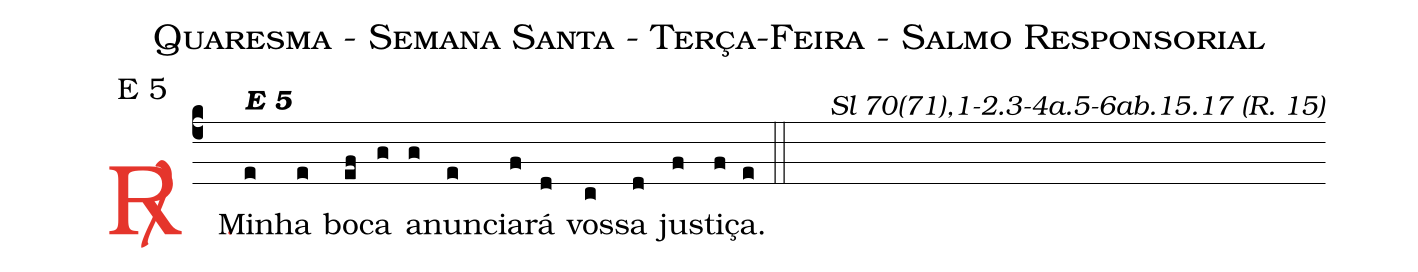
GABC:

name: Quaresma - Semana Santa - Terça-Feira - Salmo Responsorial;
mode: E 5;
commentary: Sl 70(71),1-2.3-4a.5-6ab.15.17 (R. 15);
%%
(c4)

<c><sp>R/</sp>.</c>() Mi<alt>\textbf{E 5}</alt>(e)nha(e) bo(ef)ca(g) a(g)nun(e)cia(f)rá(d) vos(c)sa(d) jus(f)ti(f)ça.(e)

(::)
